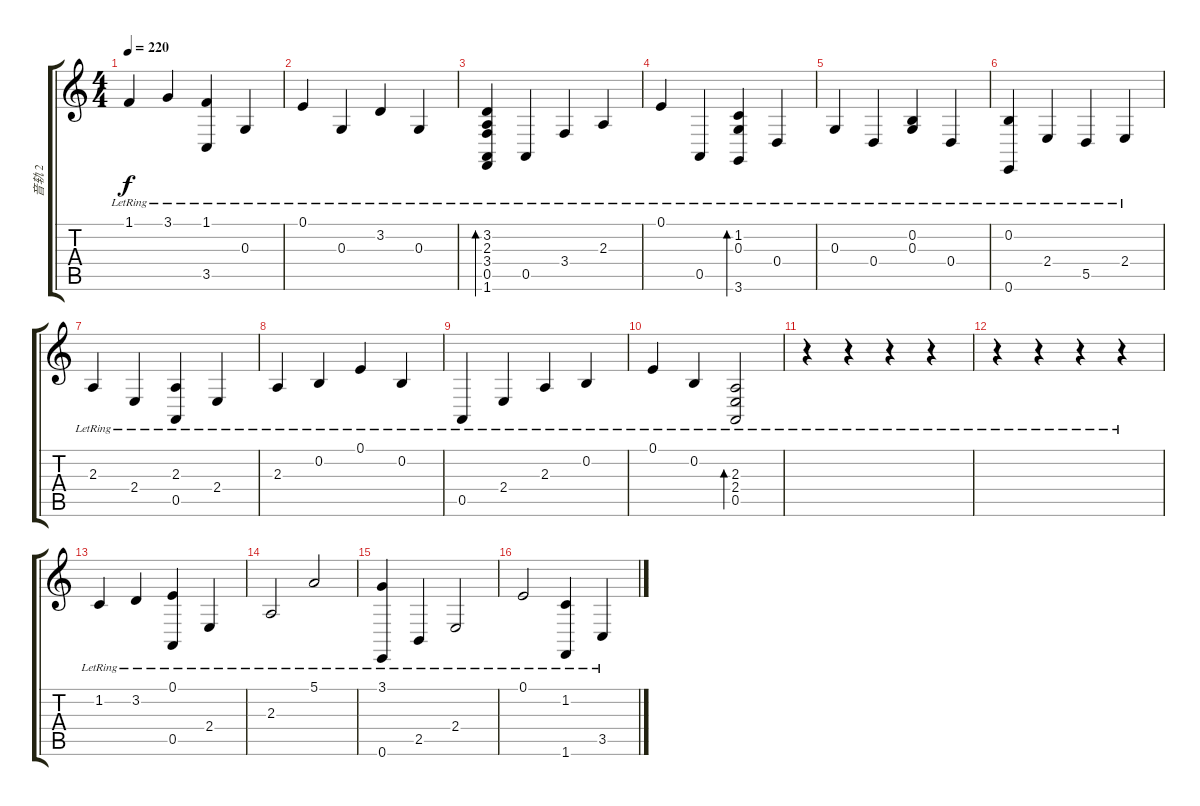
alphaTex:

\track ("音轨 2" "音轨 2") {instrument synthstrings2}
\staff {score tabs}
\tuning (E4 B3 G3 D3 A2 E2) {hide}
\ts (4 4)
\tempo 220
\clef g2
\ks c
1.1{lr}.4{dy f} 3.1{lr}.4 (1.1{lr} 3.5{lr}).4 0.3{lr}.4 |
0.1{lr}.4 0.3{lr}.4 3.2{lr}.4 0.3{lr}.4 |
(3.2{lr} 2.3{lr} 3.4{lr} 0.5{lr} 1.6{lr}).4{bd 480} 0.5{lr}.4 3.4{lr}.4 2.3{lr}.4 |
0.1{lr}.4 0.5{lr}.4 (1.2{lr} 0.3{lr} 3.6{lr}).4{bd 480} 0.4{lr}.4 |
0.3{lr}.4 0.4{lr}.4 (0.2{lr} 0.3{lr}).4 0.4{lr}.4 |
(0.2{lr} 0.6{lr}).4 2.4{lr}.4 5.5{lr}.4 2.4{lr}.4 |
2.3{lr}.4 2.4{lr}.4 (2.3{lr} 0.5{lr}).4 2.4{lr}.4 |
2.3{lr}.4 0.2{lr}.4 0.1{lr}.4 0.2{lr}.4 |
0.5{lr}.4 2.4{lr}.4 2.3{lr}.4 0.2{lr}.4 |
0.1{lr}.4 0.2{lr}.4 (2.3{lr} 2.4{lr} 0.5{lr}).2{bd 480} |
r.4 r.4 r.4 r.4 |
r.4 r.4 r.4 r.4 |
1.2{lr}.4 3.2{lr}.4 (0.1{lr} 0.5{lr}).4 2.4{lr}.4 |
2.3{lr}.2 5.1{lr}.2 |
(3.1{lr} 0.6{lr}).4 2.5{lr}.4 2.4{lr}.2 |
0.1{lr}.2 (1.2{lr} 1.6{lr}).4 3.5{lr}.4
